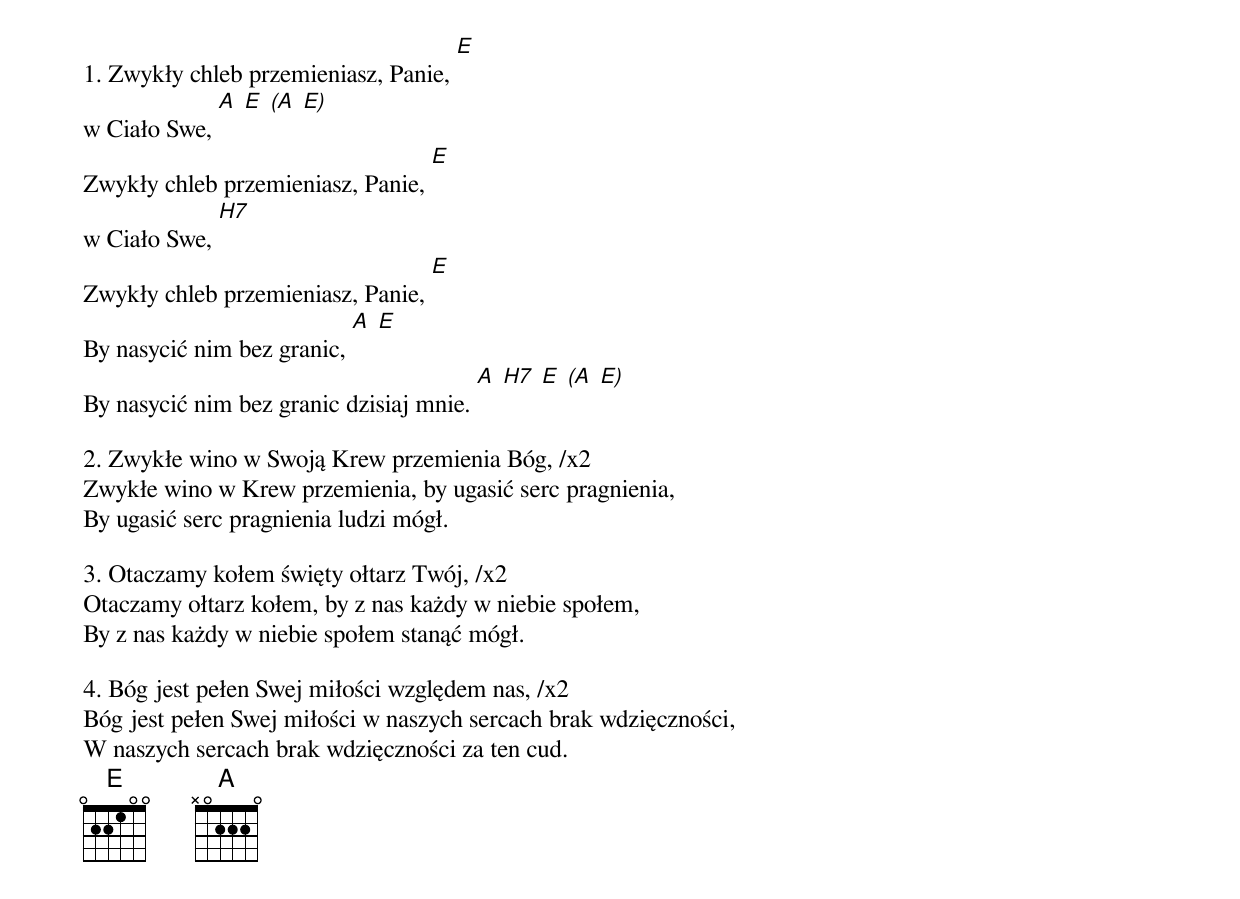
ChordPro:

1. Zwykły chleb przemieniasz, Panie, [E]
w Ciało Swe, [A] [E] [(A] [E)]
Zwykły chleb przemieniasz, Panie, [E]
w Ciało Swe, [H7]
Zwykły chleb przemieniasz, Panie, [E]
By nasycić nim bez granic, [A] [E]
By nasycić nim bez granic dzisiaj mnie. [A] [H7] [E] [(A] [E)]

2. Zwykłe wino w Swoją Krew przemienia Bóg, /x2
Zwykłe wino w Krew przemienia, by ugasić serc pragnienia,
By ugasić serc pragnienia ludzi mógł.

3. Otaczamy kołem święty ołtarz Twój, /x2
Otaczamy ołtarz kołem, by z nas każdy w niebie społem,
By z nas każdy w niebie społem stanąć mógł.

4. Bóg jest pełen Swej miłości względem nas, /x2
Bóg jest pełen Swej miłości w naszych sercach brak wdzięczności,
W naszych sercach brak wdzięczności za ten cud.
